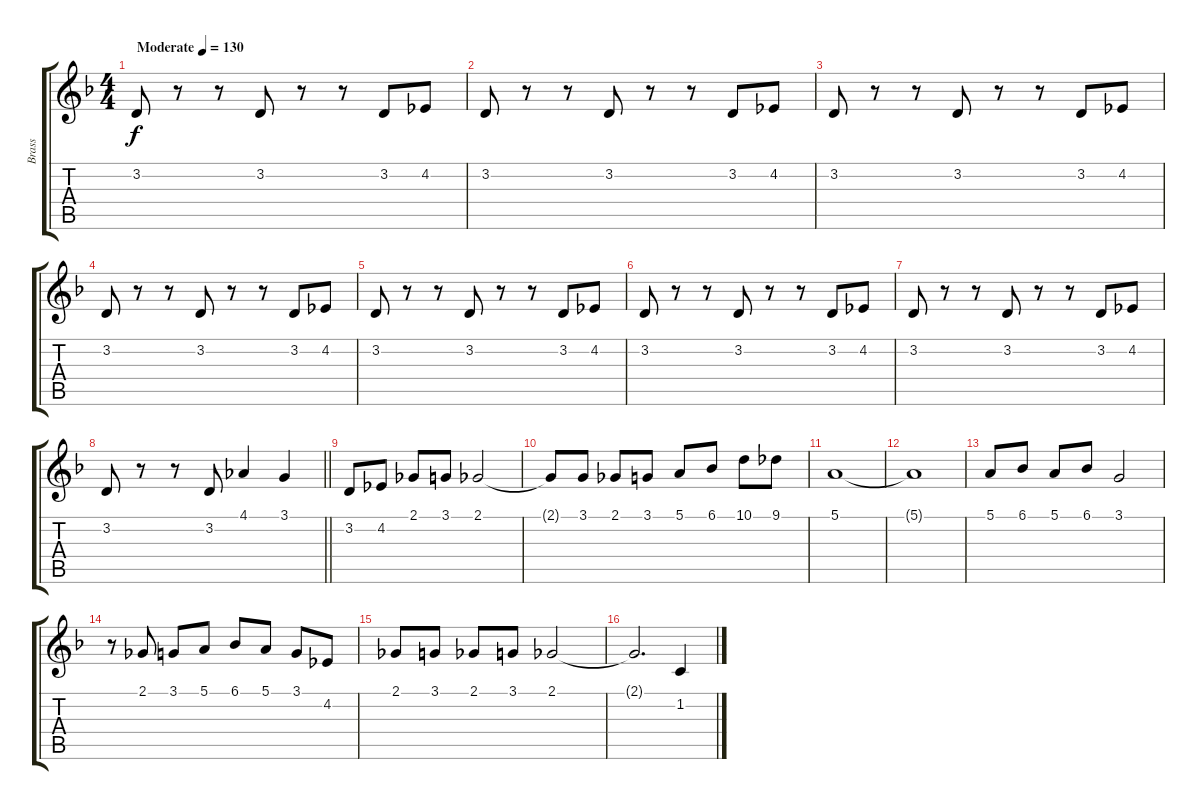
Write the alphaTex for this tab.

\track ("Brass" "Brass") {instrument frenchhorn}
\staff {score tabs}
\tuning (E4 B3 G3 D3 A2 E2) {hide}
\ts (4 4)
\section ("" "")
\tempo (130 "Moderate")
\clef g2
\ks dminor
3.2.8{dy f instrument frenchhorn} r.8 r.8 3.2.8 r.8 r.8 3.2.8 4.2.8 |
3.2.8 r.8 r.8 3.2.8 r.8 r.8 3.2.8 4.2.8 |
3.2.8 r.8 r.8 3.2.8 r.8 r.8 3.2.8 4.2.8 |
3.2.8 r.8 r.8 3.2.8 r.8 r.8 3.2.8 4.2.8 |
3.2.8 r.8 r.8 3.2.8 r.8 r.8 3.2.8 4.2.8 |
3.2.8 r.8 r.8 3.2.8 r.8 r.8 3.2.8 4.2.8 |
3.2.8 r.8 r.8 3.2.8 r.8 r.8 3.2.8 4.2.8 |
\barLineRight lightlight
3.2.8 r.8 r.8 3.2.8 4.1.4 3.1.4 |
\section ("" "")
3.2.8 4.2.8 2.1.8 3.1.8 2.1.2 |
2.1{t}.8 3.1.8 2.1.8 3.1.8 5.1.8 6.1.8 10.1.8 9.1.8 |
5.1.1 |
5.1{t}.1 |
5.1.8 6.1.8 5.1.8 6.1.8 3.1.2 |
r.8 2.1.8 3.1.8 5.1.8 6.1.8 5.1.8 3.1.8 4.2.8 |
2.1.8 3.1.8 2.1.8 3.1.8 2.1.2 |
2.1{t}.2{d} 1.2.4
